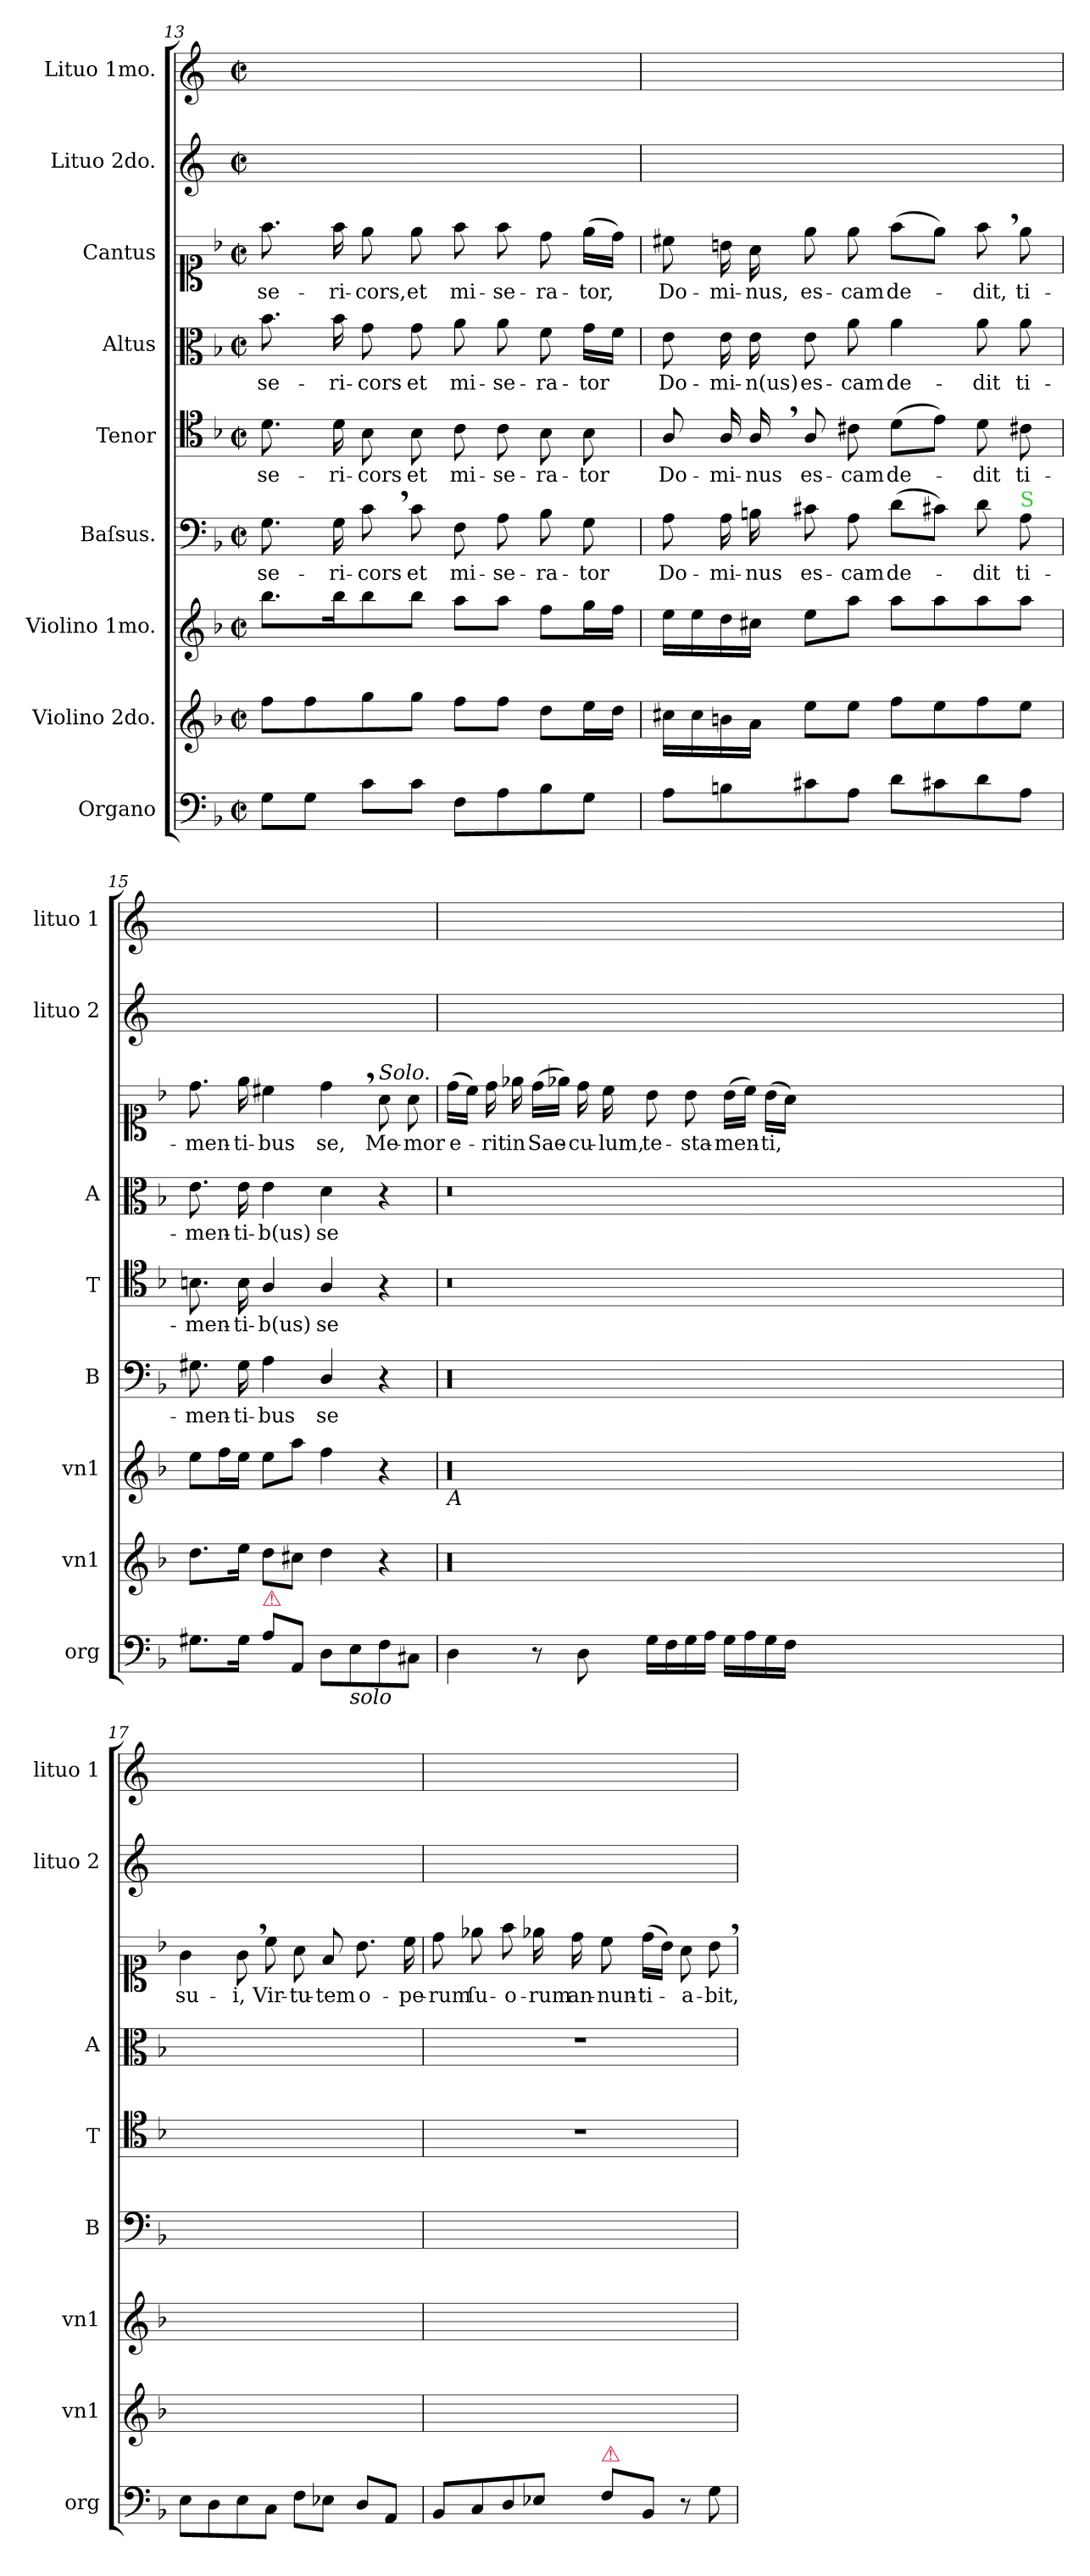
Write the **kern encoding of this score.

**kern	**kern	**kern	**kern	**text	**kern	**text	**kern	**text	**kern	**text	**kern	**kern
*part9	*part8	*part7	*part6	*part6	*part5	*part5	*part4	*part4	*part3	*part3	*part2	*part1
*staff9	*staff8	*staff7	*staff6	*staff6	*staff5	*staff5	*staff4	*staff4	*staff3	*staff3	*staff2	*staff1
*I"Organo	*I"Violino 2do.	*I"Violino 1mo.	*I"Baſsus.	*	*I"Tenor	*	*I"Altus	*	*I"Cantus	*	*I"Lituo 2do.	*I"Lituo 1mo.
*I'org	*I'vn1	*I'vn1	*I'B	*	*I'T	*	*I'A	*	*	*	*I'lituo 2	*I'lituo 1
*clefF4	*clefG2	*clefG2	*clefF4	*	*clefC4	*	*clefC3	*	*clefC1	*	*clefG2	*clefG2
*	*	*	*	*	*	*	*	*	*	*	*ITrd-3c-5	*ITrd-3c-5
*k[b-]	*k[b-]	*k[b-]	*k[b-]	*	*k[b-]	*	*k[b-]	*	*k[b-]	*	*k[b-]	*k[b-]
*M2/2	*M2/2	*M2/2	*M2/2	*	*M2/2	*	*M2/2	*	*M2/2	*	*M2/2	*M2/2
*met(c|)	*met(c|)	*met(c|)	*met(c|)	*	*met(c|)	*	*met(c|)	*	*met(c|)	*	*met(c|)	*met(c|)
=13	=13	=13	=13	=13	=13	=13	=13	=13	=13	=13	=13	=13
8G\L	8ff\L	8.bb-\L	8.G\	-se-	8.d\	-se-	8.b-\	-se-	8.ff\	-se-	1ryy	1ryy
8G\J	8ff\	.	.	.	.	.	.	.	.	.	.	.
.	.	16bb-\K	16G\	-ri-	16d\	-ri-	16b-\	-ri-	16ff\	-ri-	.	.
8c\L	8gg\	8bb-\	8c,<\	-cors	8B-\	-cors	8g\	-cors	8ee\	-cors,	.	.
8c\J	8gg\J	8bb-\J	8c\	et	8B-\	et	8g\	et	8ee\	et	.	.
8F\L	8ff\L	8aa\L	8F\	mi-	8c\	mi-	8a\	mi-	8ff\	mi-	.	.
8A\	8ff\J	8aa\J	8A\	-se-	8c\	-se-	8a\	-se-	8ff\	-se-	.	.
8B-\	8dd\L	8ff\L	8B-\	-ra-	8B-\	-ra-	8f\	-ra-	8dd\	-ra-	.	.
8G\J	16ee\L	16gg\L	8G\	-tor	8B-\	-tor	16g\LL	-tor	(16ee\LL	-tor,	.	.
.	16dd\JJ	16ff\JJ	.	.	.	.	16f\JJ	.	16dd\JJ)	.	.	.
=14	=14	=14	=14	=14	=14	=14	=14	=14	=14	=14	=14	=14
8A\L	16cc#X\LL	16ee\LL	8A\	Do-	8A/	Do-	8e\	Do-	8cc#X\	Do-	1ryy	1ryy
.	16cc#\	16ee\	.	.	.	.	.	.	.	.	.	.
8Bn\	16bn\	16dd\	16A\	-mi-	16A/	-mi-	16e\	-mi-	16bn\	-mi-	.	.
.	16a\JJ	16cc#X\JJ	16Bn\	-nus	16A,</	-nus	16e\	-n(us)	16a\	-nus,	.	.
8c#X\	8ee\L	8ee\L	8c#X\	es-	8A/	es-	8e\	es-	8ee\	es-	.	.
8A\J	8ee\J	8aa\J	8A\	-cam	8c#X\	-cam	8a\	-cam	8ee\	-cam	.	.
8d\L	8ff\L	8aa\L	(8d\L	de-	(8d\L	de-	4a\	de-	(8ff\L	de-	.	.
8c#X\	8ee\	8aa\	8c#X\J)	.	8e\J)	.	.	.	8ee\J)	.	.	.
8d\	8ff\	8aa\	8d\	-dit	8d\	-dit	8a\	-dit	8ff,<\	-dit,	.	.
!	!	!	!LO:TX:a:color=limegreen:t=S	!	!	!	!	!	!	!	!	!
8A\J	8ee\J	8aa\J	8A\	ti-	8c#X\	ti-	8a\	ti-	8ee\	ti-	.	.
=15	=15	=15	=15	=15	=15	=15	=15	=15	=15	=15	=15	=15
8.G#X\L	8.dd\L	8ee\L	8.G#X\	-men-	8.Bn\	-men-	8.e\	-men-	8.dd\	-men-	1ryy	1ryy
.	.	16ff\L	.	.	.	.	.	.	.	.	.	.
16G#\Jk	16ee\Jk	16ee\JJ	16G#\	-ti-	16B\	-ti-	16e\	-ti-	16ee\	-ti-	.	.
!LO:TX:a:color=crimson:t=⚠	!	!	!	!	!	!	!	!	!	!	!	!
8A\L	8dd\L	8ee\L	4A\	-bus	4A/	-b(us)	4e\	-b(us)	4cc#X\	-bus	.	.
8AA/J	8cc#X\J	8aa\J	.	.	.	.	.	.	.	.	.	.
8D\L	4dd\	4ff\	4D/	se	4A/	se	4d\	se	4dd,<\	se,	.	.
!LO:TX:b:i:t=solo	!	!	!	!	!	!	!	!	!	!	!	!
8E\	.	.	.	.	.	.	.	.	.	.	.	.
!	!	!	!	!	!	!	!	!	!LO:TX:a:i:t=Solo.	!	!	!
8F\	4r	4r	4r	.	4r	.	4r	.	8a\	Me-	.	.
8C#X\J	.	.	.	.	.	.	.	.	8a\	-mor	.	.
=16	=16	=16	=16	=16	=16	=16	=16	=16	=16	=16	=16	=16
!	!	!LO:TX:b:i:t=A	!	!	!	!	!	!	!	!	!	!
4D\	00r	00r	00r	.	0r	.	0r	.	(16dd\LL	e-	1ryy	1ryy
.	.	.	.	.	.	.	.	.	16cc\JJ)	.	.	.
.	.	.	.	.	.	.	.	.	16dd\	-rit	.	.
.	.	.	.	.	.	.	.	.	16ee-X\	in	.	.
8r	.	.	.	.	.	.	.	.	(16dd\LL	Sae-	.	.
.	.	.	.	.	.	.	.	.	16ee-X\JJ)	.	.	.
8D\	.	.	.	.	.	.	.	.	16dd\	-cu-	.	.
.	.	.	.	.	.	.	.	.	16cc\	-lum,	.	.
16G\LL	.	.	.	.	.	.	.	.	8b-\	te-	.	.
16F\	.	.	.	.	.	.	.	.	.	.	.	.
16G\	.	.	.	.	.	.	.	.	8b-\	-sta-	.	.
16A\JJ	.	.	.	.	.	.	.	.	.	.	.	.
16G\LL	.	.	.	.	.	.	.	.	(16b-\LL	-men-	.	.
16A\	.	.	.	.	.	.	.	.	16cc\JJ)	.	.	.
16G\	.	.	.	.	.	.	.	.	(16b-\LL	-ti,	.	.
16F\JJ	.	.	.	.	.	.	.	.	16a\JJ)	.	.	.
0.ryy	.	.	.	.	.	.	.	.	0.ryy	.	0.ryy	0.ryy
.	.	.	.	.	0ryy	.	0ryy	.	.	.	.	.
=17	=17	=17	=17	=17	=17	=17	=17	=17	=17	=17	=17	=17
8E\L	1ryy	1ryy	1ryy	.	1ryy	.	1ryy	.	4g\	su-	1ryy	1ryy
8D\	.	.	.	.	.	.	.	.	.	.	.	.
8E\	.	.	.	.	.	.	.	.	8g,<\	-i,	.	.
8C\J	.	.	.	.	.	.	.	.	8cc\	Vir-	.	.
8F\L	.	.	.	.	.	.	.	.	8a\	-tu-	.	.
8E-X\J	.	.	.	.	.	.	.	.	8f/	-tem	.	.
8D\L	.	.	.	.	.	.	.	.	8.b-\	o-	.	.
8AA/J	.	.	.	.	.	.	.	.	.	.	.	.
.	.	.	.	.	.	.	.	.	16cc\	-pe-	.	.
=18	=18	=18	=18	=18	=18	=18	=18	=18	=18	=18	=18	=18
8BB-/L	1ryy	1ryy	1ryy	.	1r	.	1r	.	8dd\	-rum	1ryy	1ryy
8C/	.	.	.	.	.	.	.	.	8ee-X\	ſu-	.	.
8D\	.	.	.	.	.	.	.	.	8ff\	-o-	.	.
8E-X\J	.	.	.	.	.	.	.	.	16ee-X\	-rum	.	.
.	.	.	.	.	.	.	.	.	16dd\	an-	.	.
!LO:TX:a:color=crimson:t=⚠	!	!	!	!	!	!	!	!	!	!	!	!
8F\L	.	.	.	.	.	.	.	.	8cc\	-nun-	.	.
8BB-/J	.	.	.	.	.	.	.	.	(16dd\LL	-ti-	.	.
.	.	.	.	.	.	.	.	.	16b-\JJ)	.	.	.
8r	.	.	.	.	.	.	.	.	8a\	-a-	.	.
8G\	.	.	.	.	.	.	.	.	8b-,<\	-bit,	.	.
=	=	=	=	=	=	=	=	=	=	=	=	=
*-	*-	*-	*-	*-	*-	*-	*-	*-	*-	*-	*-	*-
